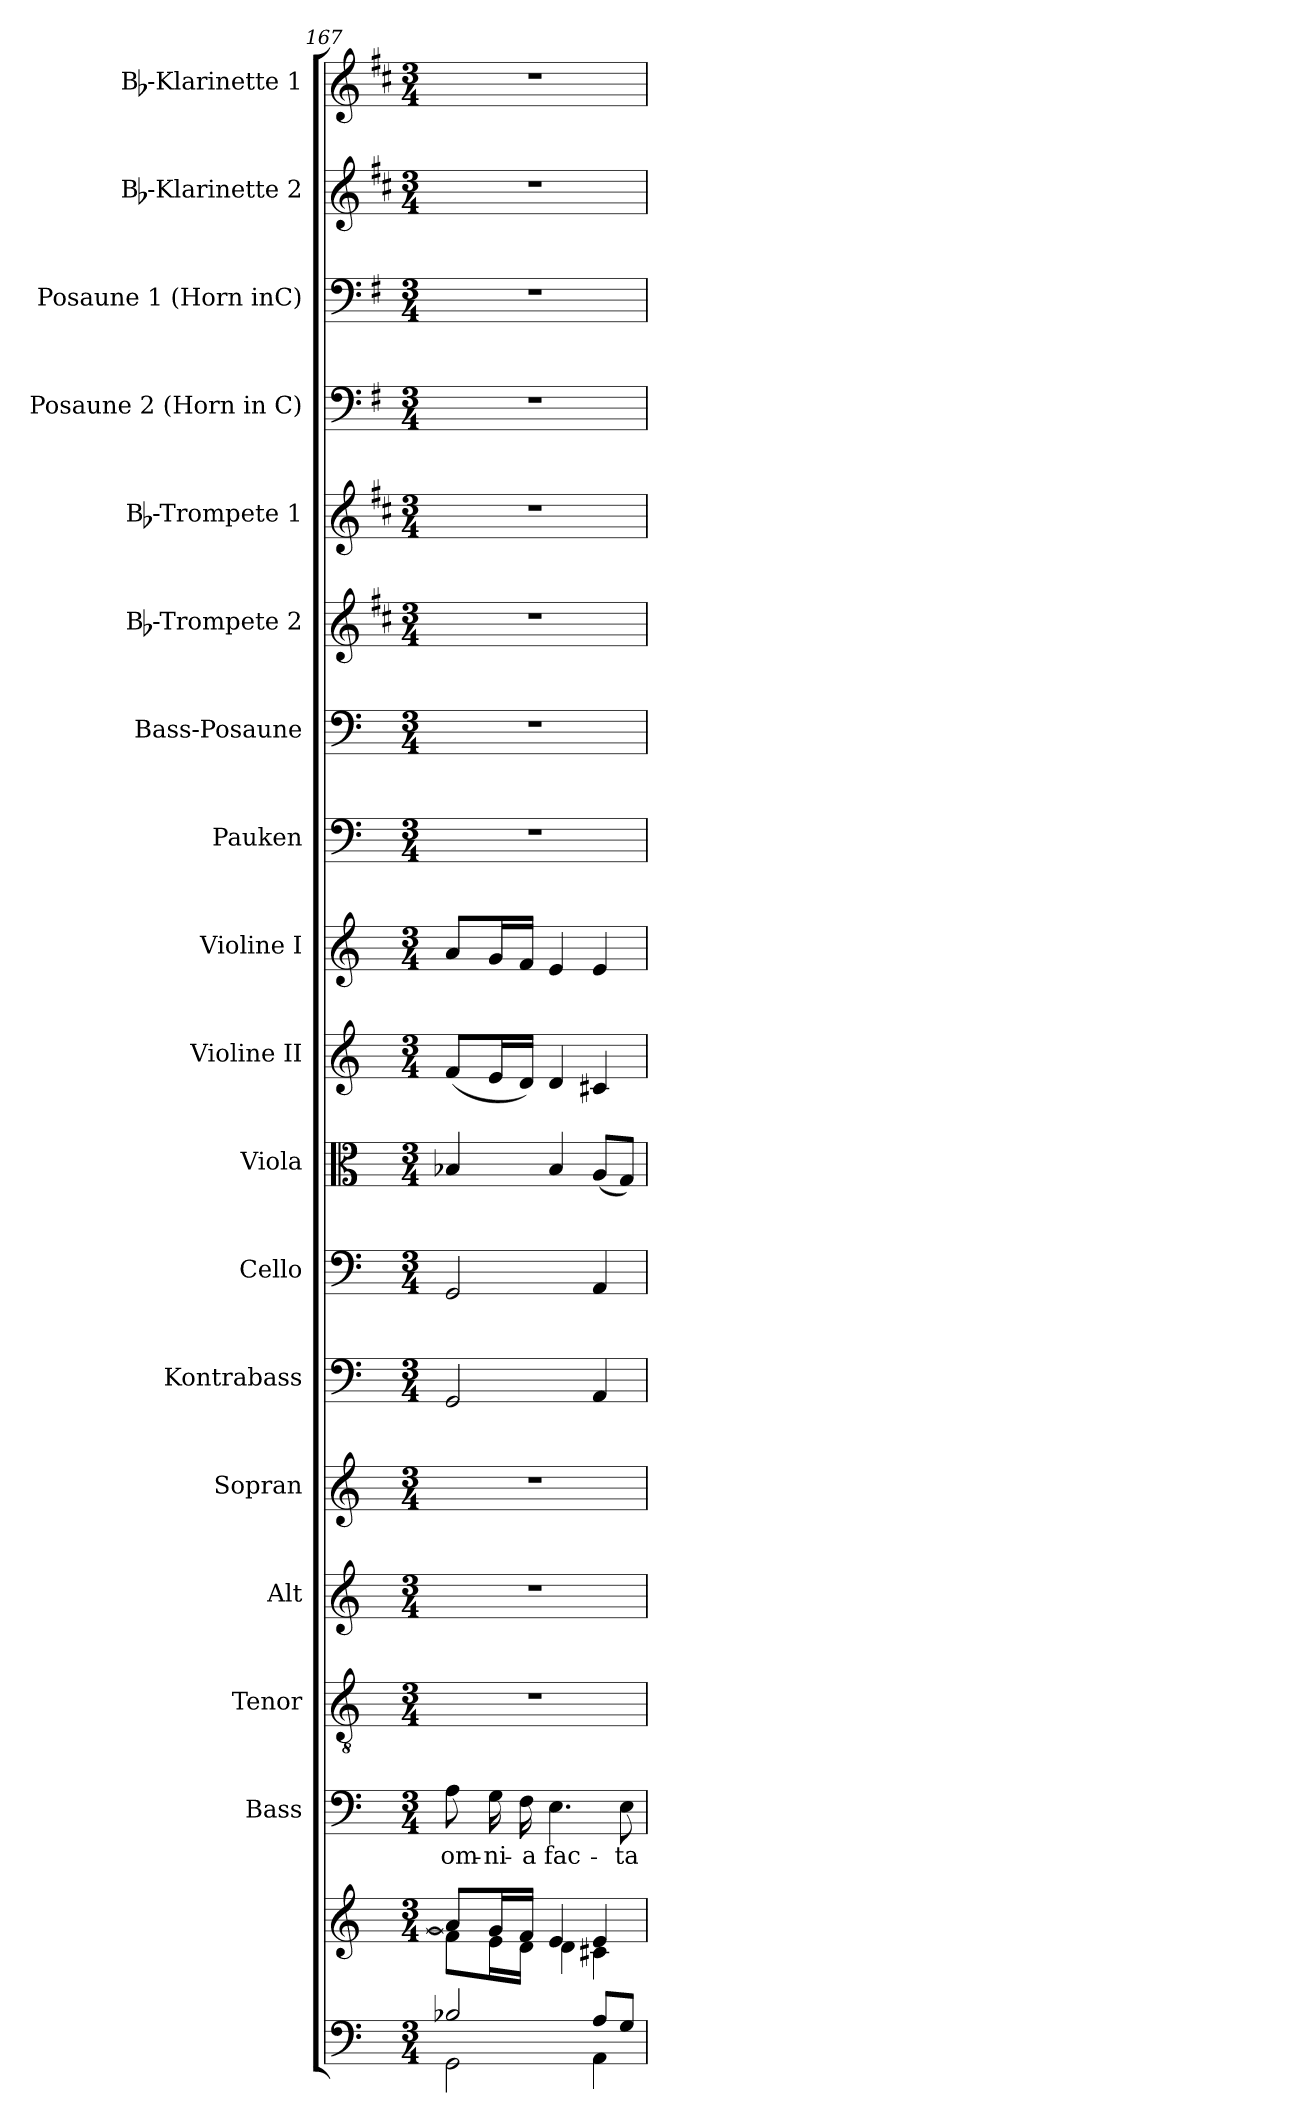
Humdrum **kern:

**kern	**kern	**kern	**text	**kern	**kern	**kern	**kern	**kern	**kern	**kern	**kern	**kern	**kern	**kern	**kern	**kern	**kern	**kern	**kern
*part18	*part18	*part17	*part17	*part16	*part15	*part14	*part13	*part12	*part11	*part10	*part9	*part8	*part7	*part6	*part5	*part4	*part3	*part2	*part1
*staff19	*staff18	*staff17	*staff17	*staff16	*staff15	*staff14	*staff13	*staff12	*staff11	*staff10	*staff9	*staff8	*staff7	*staff6	*staff5	*staff4	*staff3	*staff2	*staff1
*	*	*I"Bass	*	*I"Tenor	*I"Alt	*I"Sopran	*I"Kontrabass	*I"Cello	*I"Viola	*I"Violine II	*I"Violine I	*I"Pauken	*I"Bass-Posaune	*I"Bb-Trompete 2	*I"Bb-Trompete 1	*I"Posaune 2 (Horn in C)	*I"Posaune 1 (Horn inC)	*I"Bb-Klarinette 2	*I"Bb-Klarinette 1
*	*	*I'B.	*	*I'T.	*I'A.	*I'S.	*I'Kb.	*	*I'Vla.	*I'Vl. II	*I'Vl. I	*I'Pk.	*I'B-Pos.	*I'Bb Trp. 2	*I'Bb Trp. 1	*I'Pos. 2	*I'Pos. 1	*I'Bb Kl. 2	*I'Bb Kl. 1
*clefF4	*clefG2	*clefF4	*	*clefGv2	*clefG2	*clefG2	*clefF4	*clefF4	*clefC3	*clefG2	*clefG2	*clefF4	*clefF4	*clefG2	*clefG2	*clefF4	*clefF4	*clefG2	*clefG2
*	*	*	*	*	*	*	*ITrd7c12	*	*	*	*	*	*	*ITrd1c2	*ITrd1c2	*ITrd4c7	*ITrd4c7	*ITrd1c2	*ITrd1c2
*k[]	*k[]	*k[]	*	*k[]	*k[]	*k[]	*k[]	*k[]	*k[]	*k[]	*k[]	*k[]	*k[]	*k[]	*k[]	*k[]	*k[]	*k[]	*k[]
*C:	*C:	*C:	*	*C:	*C:	*C:	*C:	*C:	*C:	*C:	*C:	*C:	*C:	*C:	*C:	*C:	*C:	*C:	*C:
*M3/4	*M3/4	*M3/4	*	*M3/4	*M3/4	*M3/4	*M3/4	*M3/4	*M3/4	*M3/4	*M3/4	*M3/4	*M3/4	*M3/4	*M3/4	*M3/4	*M3/4	*M3/4	*M3/4
=167	=167	=167	=167	=167	=167	=167	=167	=167	=167	=167	=167	=167	=167	=167	=167	=167	=167	=167	=167
*^	*^	*	*	*	*	*	*	*	*	*	*	*	*	*	*	*	*	*	*
!	!	!	!	!	!LO:LY:b	!	!	!	!	!	!	!	!	!	!	!	!	!	!	!	!
2B-X/	2GG\	8a/L]	8f\L]	8A\	om-	2.r	2.r	2.r	2GGG/	2GG/	4B-X/	(<8f/L	8a/L	2.r	2.r	2.r	2.r	2.r	2.r	2.r	2.r
!	!	!	!	!	!LO:LY:b	!	!	!	!	!	!	!	!	!	!	!	!	!	!	!	!
.	.	16g/L	16e\L	16G\	-ni-	.	.	.	.	.	.	16e/L	16g/L	.	.	.	.	.	.	.	.
!	!	!	!	!	!LO:LY:b	!	!	!	!	!	!	!	!	!	!	!	!	!	!	!	!
.	.	16f/JJ	16d\JJ	16F\	-a	.	.	.	.	.	.	16d/JJ)	16f/JJ	.	.	.	.	.	.	.	.
!	!	!	!	!	!LO:LY:b	!	!	!	!	!	!	!	!	!	!	!	!	!	!	!	!
.	.	4e/	4d\	4.E\	fac-	.	.	.	.	.	4B-/	4d/	4e/	.	.	.	.	.	.	.	.
8A/L	4AA\	4e/	4c#X\	.	.	.	.	.	4AAA/	4AA/	(<8A/L	4c#X/	4e/	.	.	.	.	.	.	.	.
!	!	!	!	!	!LO:LY:b	!	!	!	!	!	!	!	!	!	!	!	!	!	!	!	!
8G/J	.	.	.	8E\	-ta	.	.	.	.	.	8G/J)	.	.	.	.	.	.	.	.	.	.
*v	*v	*	*	*	*	*	*	*	*	*	*	*	*	*	*	*	*	*	*	*	*
*	*v	*v	*	*	*	*	*	*	*	*	*	*	*	*	*	*	*	*	*	*
=	=	=	=	=	=	=	=	=	=	=	=	=	=	=	=	=	=	=	=
*-	*-	*-	*-	*-	*-	*-	*-	*-	*-	*-	*-	*-	*-	*-	*-	*-	*-	*-	*-
